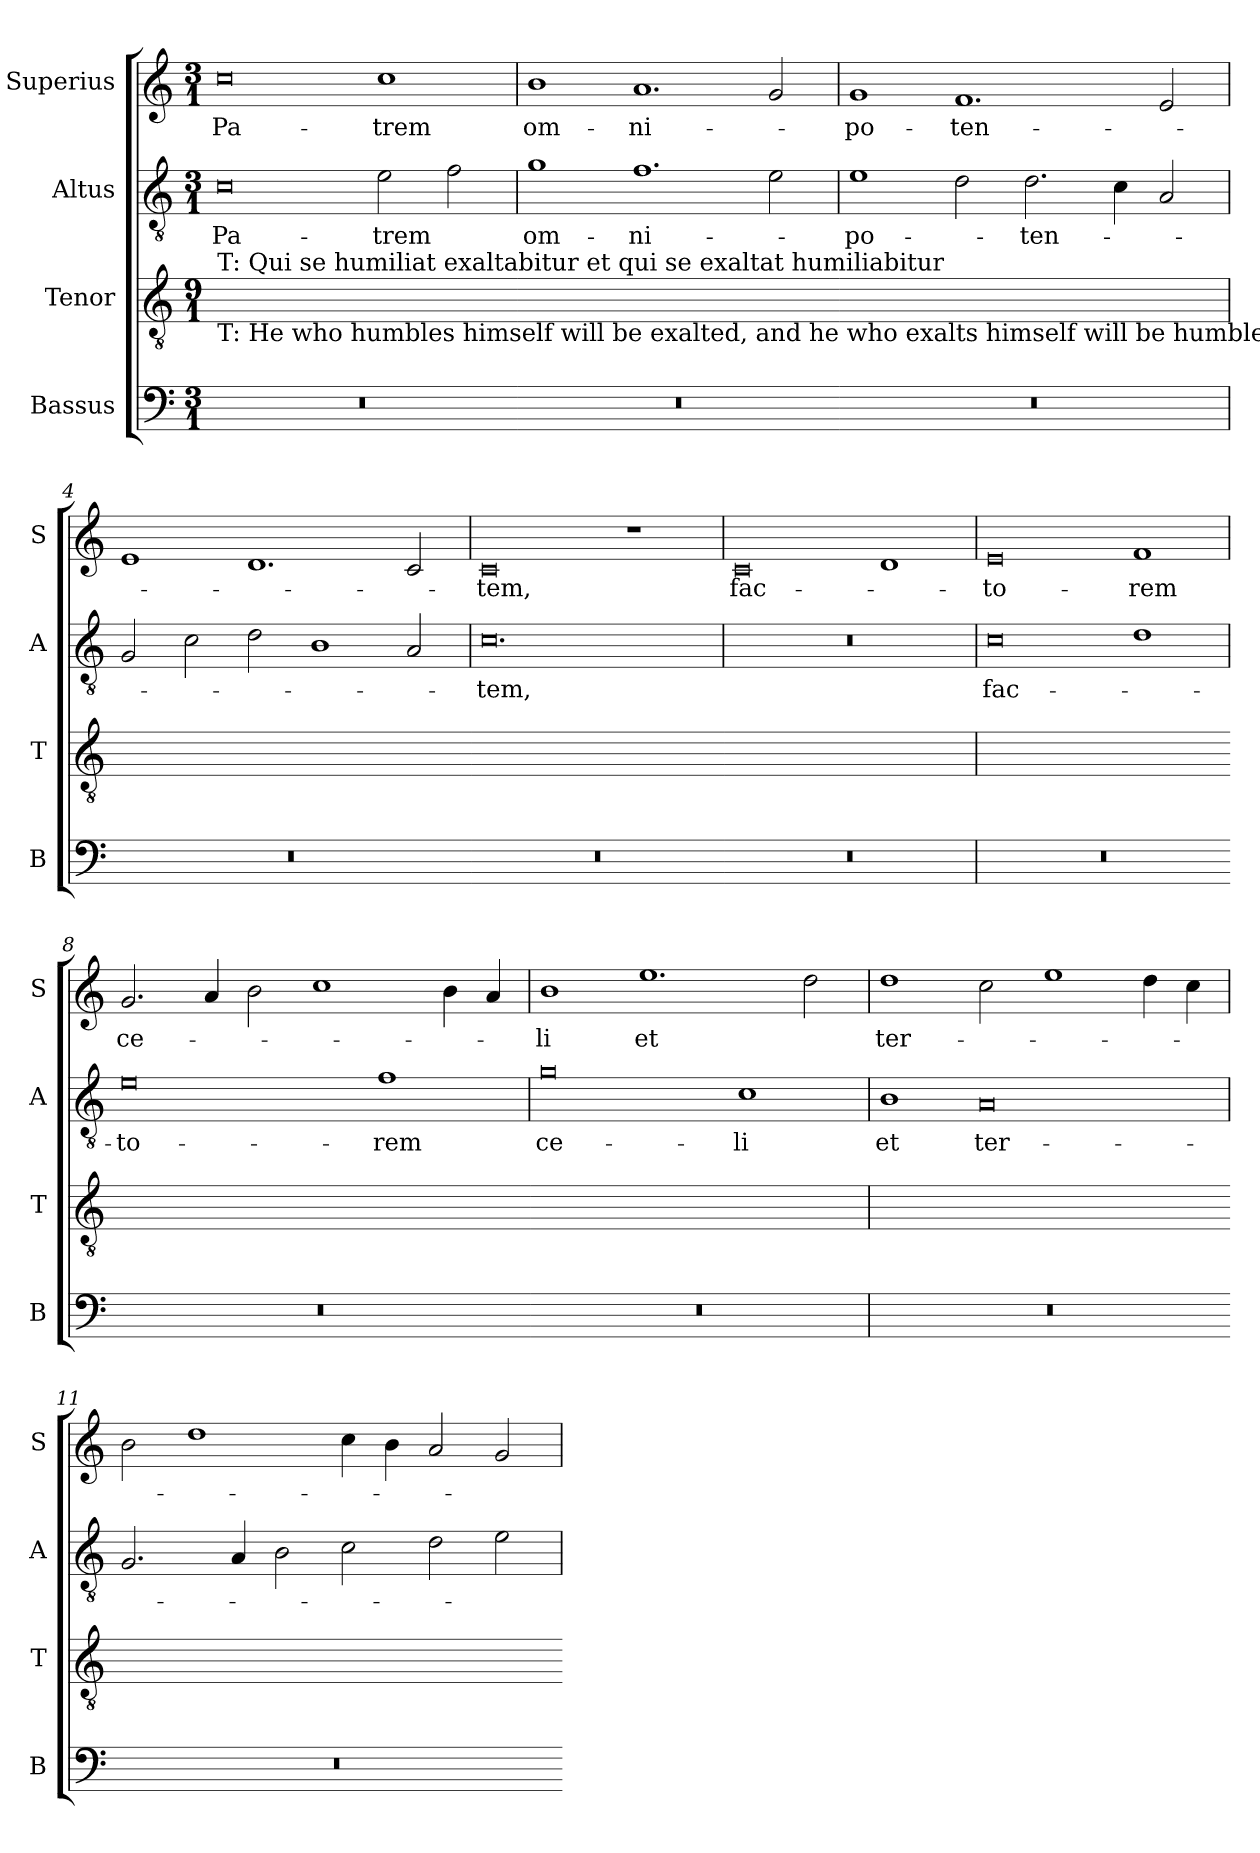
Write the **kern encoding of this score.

**kern	**kern	**kern	**text	**kern	**text
*part4	*part3	*part2	*part2	*part1	*part1
*staff4	*staff3	*staff2	*staff2	*staff1	*staff1
*I"Bassus	*I"Tenor	*I"Altus	*	*I"Superius	*
*I'B	*I'T	*I'A	*	*I'S	*
*clefF4	*clefGv2	*clefGv2	*	*clefG2	*
*k[]	*k[]	*k[]	*	*k[]	*
*M3/1	*M9/1	*M3/1	*	*M3/1	*
=1	=1	=1	=1	=1	=1
!	!LO:TX:a:t=T&colon; Qui se humiliat exaltabitur et qui se exaltat humiliabitur	!	!	!	!
!	!LO:TX:b:t=T&colon; He who humbles himself will be exalted, and he who exalts himself will be humbled. [inversion]	!	!	!	!
!	!LO:N:vis=1.	!	!	!	!
0.r	0.r	0c	Pa-	0cc	Pa-
.	.	2e\	-trem	1cc	-trem
.	.	2f\	.	.	.
=2	=2-	=2	=2	=2	=2
!	!LO:N:vis=1.	!	!	!	!
0.r	0.ryy	1g	om-	1b	om-
.	.	1.f	-ni-	1.a	-ni-
.	.	2e\	.	2g/	.
=3	=3-	=3	=3	=3	=3
!	!LO:N:vis=1.	!	!	!	!
0.r	0.ryy	1e	-po-	1g	-po-
.	.	2d\	.	1.f	-ten-
.	.	2.d\	-ten-	.	.
.	.	4c\	.	.	.
.	.	2A/	.	2e/	.
=4	=4	=4	=4	=4	=4
!	!LO:N:vis=1.	!	!	!	!
0.r	0.r	2G/	.	1e	.
.	.	2c\	.	.	.
.	.	2d\	.	1.d	.
.	.	1B	.	.	.
.	.	2A/	.	2c/	.
=5	=5-	=5	=5	=5	=5
!	!LO:N:vis=1.	!	!	!	!
0.r	0.ryy	0.c	-tem,	0c	-tem,
.	.	.	.	1r	.
=6	=6-	=6	=6	=6	=6
!	!LO:N:vis=1.	!	!	!	!
0.r	0.ryy	0.r	.	0c	fac-
.	.	.	.	1d	.
=7	=7	=7	=7	=7	=7
!	!LO:N:vis=1.	!	!	!	!
0.r	0.r	0c	fac-	0e	-to-
.	.	1d	.	1f	-rem
=8	=8-	=8	=8	=8	=8
!	!LO:N:vis=1.	!	!	!	!
0.r	0.ryy	0e	-to-	2.g/	ce-
.	.	.	.	4a/	.
.	.	.	.	2b\	.
.	.	.	.	1cc	.
.	.	1f	-rem	.	.
.	.	.	.	4b\	.
.	.	.	.	4a/	.
=9	=9-	=9	=9	=9	=9
!	!LO:N:vis=1.	!	!	!	!
0.r	0.ryy	0g	ce-	1b	-li
.	.	.	.	1.ee	et
.	.	1c	-li	.	.
.	.	.	.	2dd\	.
=10	=10	=10	=10	=10	=10
!	!LO:N:vis=1.	!	!	!	!
0.r	0.r	1B	et	1dd	ter-
.	.	0A	ter-	2cc\	.
.	.	.	.	1ee	.
.	.	.	.	4dd\	.
.	.	.	.	4cc\	.
=11	=11-	=11	=11	=11	=11
!	!LO:N:vis=1.	!	!	!	!
0.r	0.ryy	2.G/	.	2b\	.
.	.	.	.	1dd	.
.	.	4A/	.	.	.
.	.	2B\	.	.	.
.	.	2c\	.	4cc\	.
.	.	.	.	4b\	.
.	.	2d\	.	2a/	.
.	.	2e\	.	2g/	.
=	=-	=	=	=	=
*-	*-	*-	*-	*-	*-
